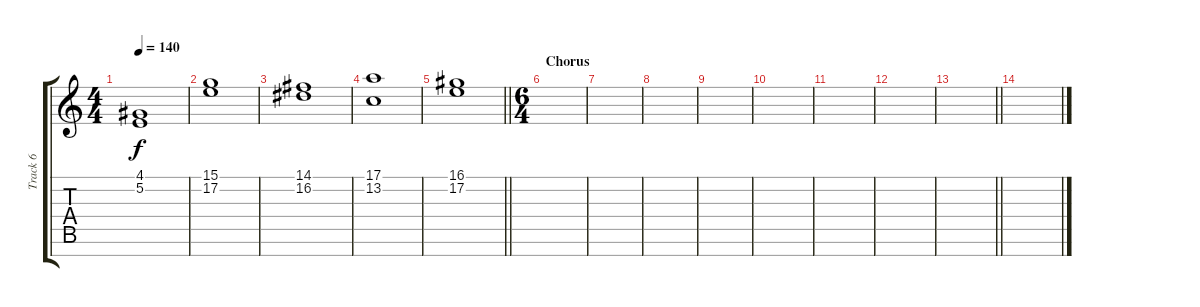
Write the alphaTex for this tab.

\track ("Track 6" "Track 6") {instrument acousticgrandpiano}
\staff {score tabs}
\tuning (E4 B3 G3 D3 A2 E2 B1) {hide}
\ts (4 4)
\tempo 140
\clef g2
\ks c
(4.1{t} 5.2{t}).1{dy f} |
(15.1 17.2).1 |
(14.1 16.2).1 |
(17.1 13.2).1 |
\barLineRight lightlight
(16.1 17.2).1 |
\ts (6 4)
\section ("" "Chorus")
|
|
|
|
|
|
|
\barLineRight lightlight
|
\section ("" "")
